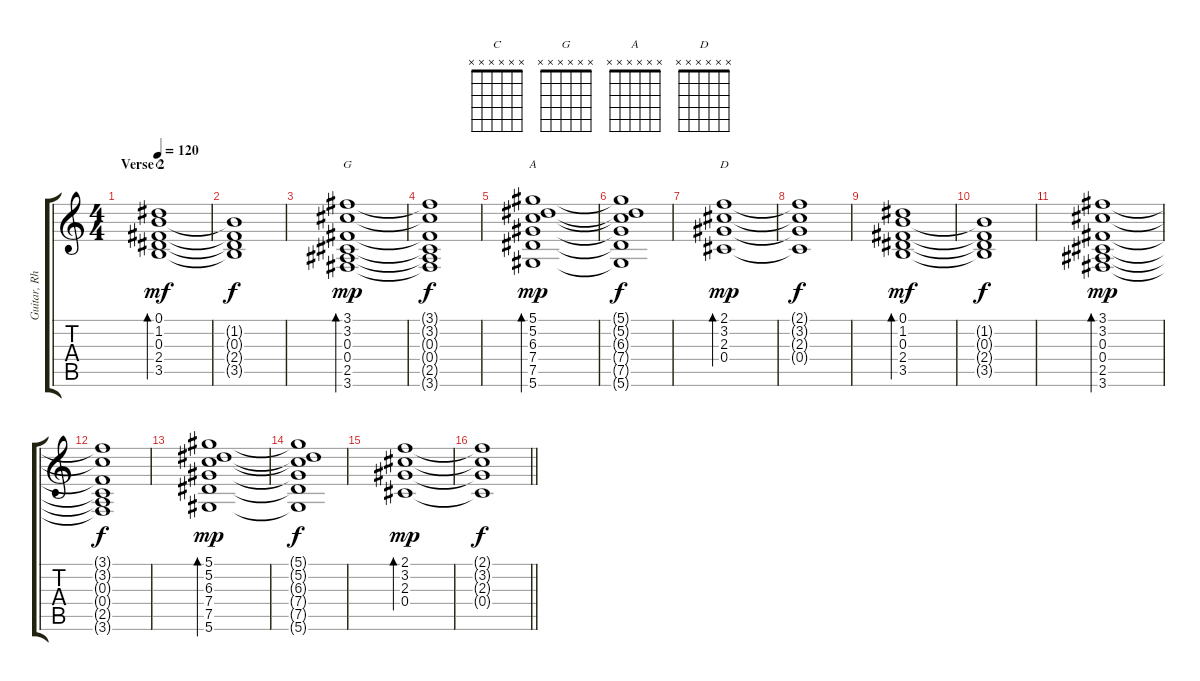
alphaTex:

\track ("Guitar, Rhythm 2" "Guitar, Rh") {instrument acousticguitarsteel}
\staff {score tabs}
\tuning (Eb4 Bb3 Gb3 Db3 Ab2 Eb2) {hide}
\chord ("C" x x x x x x)
\chord ("G" x x x x x x)
\chord ("A" x x x x x x)
\chord ("D" x x x x x x)
\ts (4 4)
\section ("" "Verse 2")
\tempo 120
\clef g2
\ks c
(0.1 1.2 0.3 2.4 3.5).1{bd 120 ch "C" dy mf} |
(1.2{t} 0.3{t} 2.4{t} 3.5{t}).1{dy f} |
(3.1 3.2 0.3 0.4 2.5 3.6).1{bd 120 ch "G" dy mp} |
(3.1{t} 3.2{t} 0.3{t} 0.4{t} 2.5{t} 3.6{t}).1{dy f} |
(5.1 5.2 6.3 7.4 7.5 5.6).1{bd 120 ch "A" dy mp} |
(5.1{t} 5.2{t} 6.3{t} 7.4{t} 7.5{t} 5.6{t}).1{dy f} |
(2.1 3.2 2.3 0.4).1{bd 120 ch "D" dy mp} |
(2.1{t} 3.2{t} 2.3{t} 0.4{t}).1{dy f} |
(0.1 1.2 0.3 2.4 3.5).1{bd 120 dy mf} |
(1.2{t} 0.3{t} 2.4{t} 3.5{t}).1{dy f} |
(3.1 3.2 0.3 0.4 2.5 3.6).1{bd 120 dy mp} |
(3.1{t} 3.2{t} 0.3{t} 0.4{t} 2.5{t} 3.6{t}).1{dy f} |
(5.1 5.2 6.3 7.4 7.5 5.6).1{bd 120 dy mp} |
(5.1{t} 5.2{t} 6.3{t} 7.4{t} 7.5{t} 5.6{t}).1{dy f} |
(2.1 3.2 2.3 0.4).1{bd 120 dy mp} |
\barLineRight lightlight
(2.1{t} 3.2{t} 2.3{t} 0.4{t}).1{dy f}
